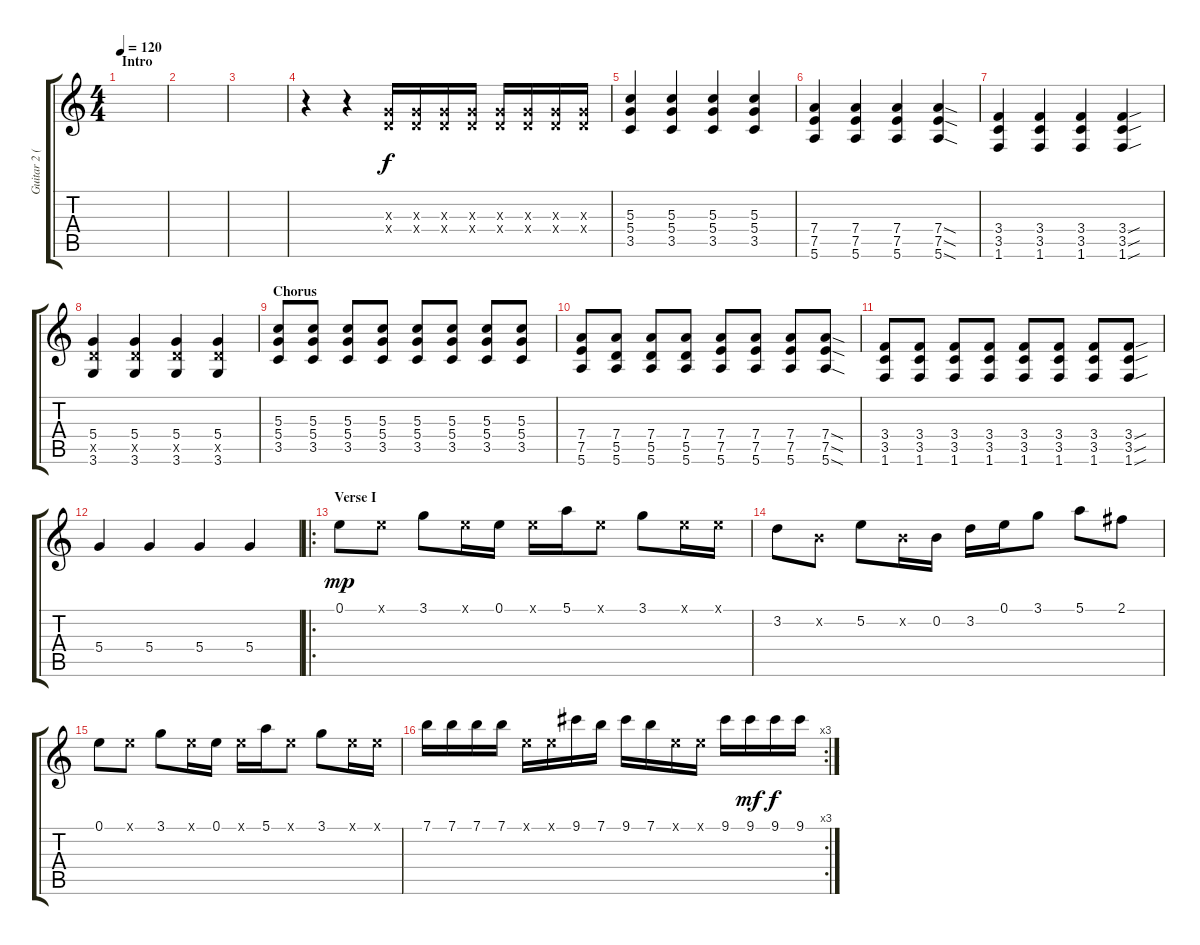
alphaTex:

\track ("Guitar 2 (electric)" "Guitar 2 (") {instrument overdrivenguitar}
\staff {score tabs}
\tuning (E4 B3 G3 D3 A2 E2) {hide}
\ts (4 4)
\section ("" "Intro")
\tempo 120
\clef g2
\ks c
|
|
|
r.4 r.4 (0.3{x} 0.4{x}).16 (0.3{x} 0.4{x}).16 (0.3{x} 0.4{x}).16 (0.3{x} 0.4{x}).16 (0.3{x} 0.4{x}).16 (0.3{x} 0.4{x}).16 (0.3{x} 0.4{x}).16 (0.3{x} 0.4{x}).16 |
(5.3 5.4 3.5).4 (5.3 5.4 3.5).4 (5.3 5.4 3.5).4 (5.3 5.4 3.5).4 |
(7.4 7.5 5.6).4 (7.4 7.5 5.6).4 (7.4 7.5 5.6).4 (7.4{sod} 7.5{sod} 5.6{sod}).4 |
(3.4 3.5 1.6).4 (3.4 3.5 1.6).4 (3.4 3.5 1.6).4 (3.4{sou} 3.5{sou} 1.6{sou}).4 |
(5.4 5.5{x} 3.6).4 (5.4 5.5{x} 3.6).4 (5.4 5.5{x} 3.6).4 (5.4 5.5{x} 3.6).4 |
\section ("" "Chorus")
(5.3 5.4 3.5).8 (5.3 5.4 3.5).8 (5.3 5.4 3.5).8 (5.3 5.4 3.5).8 (5.3 5.4 3.5).8 (5.3 5.4 3.5).8 (5.3 5.4 3.5).8 (5.3 5.4 3.5).8 |
(7.4 7.5 5.6).8 (7.4 5.5 5.6).8 (7.4 5.5 5.6).8 (7.4 5.5 5.6).8 (7.4 7.5 5.6).8 (7.4 7.5 5.6).8 (7.4 7.5 5.6).8 (7.4{sod} 7.5{sod} 5.6{sod}).8 |
(3.4 3.5 1.6).8 (3.4 3.5 1.6).8 (3.4 3.5 1.6).8 (3.4 3.5 1.6).8 (3.4 3.5 1.6).8 (3.4 3.5 1.6).8 (3.4 3.5 1.6).8 (3.4{sou} 3.5{sou} 1.6{sou}).8 |
5.4.4 5.4.4 5.4.4 5.4.4 |
\ro
\section ("" "Verse I")
0.1.8{dy mp} 0.1{x}.8 3.1.8 0.1{x}.16 0.1.16 0.1{x}.16 5.1.16 0.1{x}.8 3.1.8 0.1{x}.16 0.1{x}.16 |
3.2.8 0.2{x}.8 5.2.8 0.2{x}.16 0.2.16 3.2.16 0.1.16 3.1.8 5.1.8 2.1.8 |
0.1.8 0.1{x}.8 3.1.8 0.1{x}.16 0.1.16 0.1{x}.16 5.1.16 0.1{x}.8 3.1.8 0.1{x}.16 0.1{x}.16 |
\rc 3
7.1.16 7.1.16 7.1.16 7.1.16 0.1{x}.16 0.1{x}.16 9.1.16 7.1.16 9.1.16 7.1.16 0.1{x}.16 0.1{x}.16 9.1.16 9.1.16{dy mf} 9.1.16{dy f} 9.1.16
